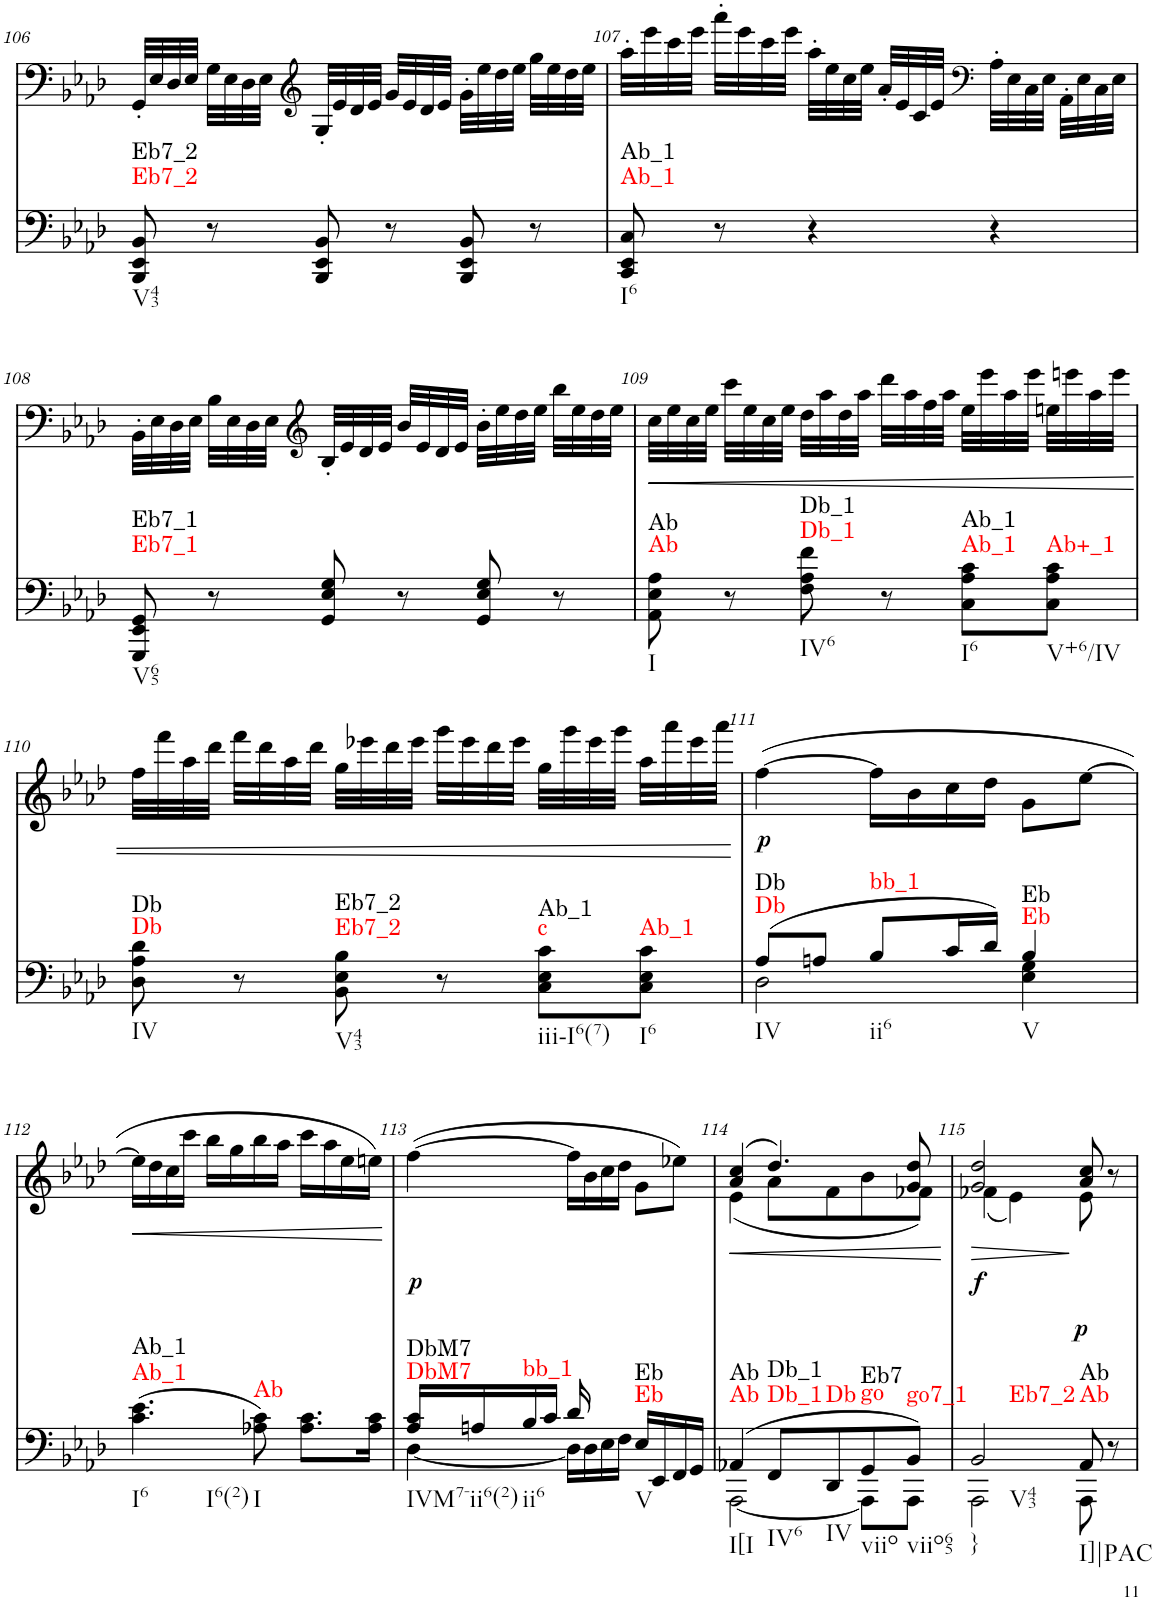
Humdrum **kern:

**kern	**harte	**kern	**text	**dynam
*part2	*part2	*part1	*part1	*part1
*staff2	*	*staff1	*staff1	*staff1
*I"Piano	*	*I"Piano	*	*
*I'Pno	*	*I'Pno	*	*
!!LO:PB:g=z
*clefF4	*	*clefF4	*	*
*k[b-e-a-d-]	*	*k[b-e-a-d-]	*	*
*M3/4	*	*M3/4	*	*
=106	=106	=106	=106	=106
!	!LO:H:n=1:kt=Eb7_2	!	!	!
!	!LO:H:n=2:kt=Eb7_2	!	!	!
8BBB-/ 8EE-/ 8BB-/	N N	32GG'/LLL	.	.
.	.	32E-/	.	.
.	.	32D-/	.	.
.	.	32E-/JJJ	.	.
8r	.	32G\LLL	.	.
.	.	32E-\	.	.
.	.	32D-\	.	.
.	.	32E-\JJJ	.	.
*	*	*clefG2	*	*
8BBB-/ 8EE-/ 8BB-/	.	32G'/LLL	.	.
.	.	32e-/	.	.
.	.	32d-/	.	.
.	.	32e-/JJJ	.	.
8r	.	32g/LLL	.	.
.	.	32e-/	.	.
.	.	32d-/	.	.
.	.	32e-/JJJ	.	.
8BBB-/ 8EE-/ 8BB-/	.	32g'\LLL	.	.
.	.	32ee-\	.	.
.	.	32dd-\	.	.
.	.	32ee-\JJJ	.	.
8r	.	32gg\LLL	.	.
.	.	32ee-\	.	.
.	.	32dd-\	.	.
.	.	32ee-\JJJ	.	.
=107	=107	=107	=107	=107
!	!LO:H:n=1:kt=Ab_1	!	!	!
!	!LO:H:n=2:kt=Ab_1	!	!	!
8CC/ 8EE-/ 8C/	N N	32aa-'\LLL	.	.
.	.	32eee-\	.	.
.	.	32ccc\	.	.
.	.	32eee-\JJJ	.	.
8r	.	32aaa-'\LLL	.	.
.	.	32eee-\	.	.
.	.	32ccc\	.	.
.	.	32eee-\JJJ	.	.
4r	.	32aa-'\LLL	.	.
.	.	32ee-\	.	.
.	.	32cc\	.	.
.	.	32ee-\JJJ	.	.
.	.	32a-'/LLL	.	.
.	.	32e-/	.	.
.	.	32c/	.	.
.	.	32e-/JJJ	.	.
*	*	*clefF4	*	*
4r	.	32A-'\LLL	.	.
.	.	32E-\	.	.
.	.	32C\	.	.
.	.	32E-\JJJ	.	.
.	.	32AA-'\LLL	.	.
.	.	32E-\	.	.
.	.	32C\	.	.
.	.	32E-\JJJ	.	.
!!LO:LB:g=z
=108	=108	=108	=108	=108
!	!LO:H:n=1:kt=Eb7_1	!	!	!
!	!LO:H:n=2:kt=Eb7_1	!	!	!
8GGG/ 8EE-/ 8GG/	N N	32BB-'\LLL	.	.
.	.	32E-\	.	.
.	.	32D-\	.	.
.	.	32E-\JJJ	.	.
8r	.	32B-\LLL	.	.
.	.	32E-\	.	.
.	.	32D-\	.	.
.	.	32E-\JJJ	.	.
*	*	*clefG2	*	*
8GG/ 8E-/ 8G/	.	32B-'/LLL	.	.
.	.	32e-/	.	.
.	.	32d-/	.	.
.	.	32e-/JJJ	.	.
8r	.	32b-/LLL	.	.
.	.	32e-/	.	.
.	.	32d-/	.	.
.	.	32e-/JJJ	.	.
8GG/ 8E-/ 8G/	.	32b-'\LLL	.	.
.	.	32ee-\	.	.
.	.	32dd-\	.	.
.	.	32ee-\JJJ	.	.
8r	.	32bb-\LLL	.	.
.	.	32ee-\	.	.
.	.	32dd-\	.	.
.	.	32ee-\JJJ	.	.
=109	=109	=109	=109	=109
!	!LO:H:n=1:kt=Ab	!	!	!LO:HP:b
!	!LO:H:n=2:kt=Ab	!	!	!
8AA-\ 8E-\ 8A-\	N N	32cc\LLL	.	<
.	.	32ee-\	.	.
.	.	32cc\	.	.
.	.	32ee-\JJJ	.	.
8r	.	32ccc\LLL	.	.
.	.	32ee-\	.	.
.	.	32cc\	.	.
.	.	32ee-\JJJ	.	.
!	!LO:H:n=1:kt=Db_1	!	!	!
!	!LO:H:n=2:kt=Db_1	!	!	!
8F\ 8A-\ 8f\	N N	32dd-\LLL	.	.
.	.	32aa-\	.	.
.	.	32dd-\	.	.
.	.	32aa-\JJJ	.	.
8r	.	32ddd-\LLL	.	.
.	.	32aa-\	.	.
.	.	32ff\	.	.
.	.	32aa-\JJJ	.	.
!	!LO:H:n=1:kt=Ab_1	!	!	!
!	!LO:H:n=2:kt=Ab_1	!	!	!
8C\ 8A-\ 8c\L	N N	32ee-\LLL	.	.
.	.	32eee-\	.	.
.	.	32aa-\	.	.
.	.	32eee-\JJJ	.	.
!	!LO:H:kt=Ab+_1	!	!	!
8C\ 8A-\ 8c\J	N	32een\LLL	.	.
.	.	32eeen\	.	.
.	.	32aa-\	.	.
.	.	32eee\JJJ	.	.
!!LO:LB:g=z
=110	=110	=110	=110	=110
!	!LO:H:n=1:kt=Db	!	!	!
!	!LO:H:n=2:kt=Db	!	!	!
8D-\ 8A-\ 8d-\	N N	32ff\LLL	.	.
.	.	32fff\	.	.
.	.	32aa-\	.	.
.	.	32ddd-\JJJ	.	.
8r	.	32fff\LLL	.	.
.	.	32ddd-\	.	.
.	.	32aa-\	.	.
.	.	32ddd-\JJJ	.	.
!	!LO:H:n=1:kt=Eb7_2	!	!	!
!	!LO:H:n=2:kt=Eb7_2	!	!	!
8BB-\ 8E-\ 8B-\	N N	32gg\LLL	.	.
.	.	32eee-X\	.	.
.	.	32ddd-\	.	.
.	.	32eee-\JJJ	.	.
8r	.	32ggg\LLL	.	.
.	.	32eee-\	.	.
.	.	32ddd-\	.	.
.	.	32eee-\JJJ	.	.
!	!LO:H:n=1:kt=c	!	!	!
!	!LO:H:n=2:kt=Ab_1	!	!	!
8C\ 8E-\ 8c\L	N N	32gg\LLL	.	.
.	.	32ggg\	.	.
.	.	32eee-\	.	.
.	.	32ggg\JJJ	.	.
!	!LO:H:kt=Ab_1	!	!	!
8C\ 8E-\ 8c\J	N	32aa-\LLL	.	.
.	.	32aaa-\	.	.
.	.	32eee-\	.	.
.	.	32aaa-\JJJ	.	.
.	.	.	.	[
=111	=111	=111	=111	=111
*^	*	*	*	*
!	!	!LO:H:n=1:kt=Db	!	!LO:LY:b	!
!	!	!LO:H:n=2:kt=Db	!	!	!
(8A-/L	2D-\	N N	([4ff\	.	.
8An/J	.	.	.	.	.
!	!	!LO:H:kt=bb_1	!	!	!
8B-/L	.	N	16ff\LL]	.	.
.	.	.	16b-\	.	.
16c/L	.	.	16cc\	.	.
16d-/JJ)	.	.	16dd-\JJ	.	.
!	!	!LO:H:n=1:kt=Eb	!	!	!
!	!	!LO:H:n=2:kt=Eb	!	!	!
4B-/	4E-\ 4G\	N N	8g\L	.	.
.	.	.	[8ee-\J	.	.
*v	*v	*	*	*	*
!!LO:LB:g=z
=112	=112	=112	=112	=112
!	!LO:H:n=1:kt=Ab_1	!	!	!LO:HP:b
!	!LO:H:n=2:kt=Ab_1	!	!	!
(4.c\ 4.e-\	N N	16ee-\LL]	.	<
.	.	16dd-\	.	.
.	.	16cc\	.	.
.	.	16ccc\JJ	.	.
.	.	16bb-\LL	.	.
.	.	16gg\	.	.
!	!LO:H:kt=Ab	!	!	!
8A-X\ 8c\)	N	16bb-\	.	.
.	.	16aa-\JJ	.	.
8.A-\ 8.c\L	.	16ccc\LL	.	.
.	.	16aa-\	.	.
.	.	16ee-\	.	.
16A-\ 16c\Jk	.	16een\JJ)	.	.
.	.	.	.	[
=113	=113	=113	=113	=113
*^	*	*	*	*
!	!	!LO:H:n=1:kt=DbM7	!	!LO:LY:b	!
!	!	!LO:H:n=2:kt=DbM7	!	!	!
16A-/ 16c/LL	[4D-\	N N	([4ff\	.	.
16An/	.	.	.	.	.
!	!	!LO:H:kt=bb_1	!	!	!
16B-/	.	N	.	.	.
16c/JJ	.	.	.	.	.
16d-/	16D-\LL]	.	16ff\LL]	.	.
8.ryy	16D-\	.	16b-\	.	.
.	16E-\	.	16cc\	.	.
.	16F\JJ	.	16dd-\JJ	.	.
!	!	!LO:H:n=1:kt=Eb	!	!	!
!	!	!LO:H:n=2:kt=Eb	!	!	!
4ryy	16E-/LL	N N	8g\L	.	.
.	16EE-/	.	.	.	.
.	16FF/	.	8ee-X\J)	.	.
.	16GG/JJ	.	.	.	.
=114	=114	=114	=114	=114	=114
!	!	!LO:H:n=1:kt=Ab	!	!	!LO:HP:b
*	*	*	*^	*	*
!	!	!LO:H:n=2:kt=Ab	!	!	!	!
(4AA-X/	[2AAA-\	N N	(4a-/ 4cc/	(4e-\	.	<
!	!	!LO:H:n=1:kt=Db_1	!	!	!	!
!	!	!LO:H:n=2:kt=Db_1	!	!	!	!
8FF/L	.	N N	4.dd-/)	8a-\L	.	.
!	!	!LO:H:kt=Db	!	!	!	!
8DD-/	.	N	.	8f\	.	.
!	!	!LO:H:n=1:kt=go	!	!	!	!
!	!	!LO:H:n=2:kt=Eb7	!	!	!	!
8GG/	8AAA-\L]	N N	.	8b-\	.	.
!	!	!LO:H:kt=go7_1	!	!	!	!
8BB-/J)	8AAA-\J	N	8g/ 8dd-/	8f-X\J)	.	.
*v	*v	*	*	*	*	*
*	*	*v	*v	*	*
.	.	.	.	[
=115	=115	=115	=115	=115
*^	*	*	*	*
!	!	!LO:H:n=1:kt=}	!	!LO:LY:b	!LO:HP:b
*	*	*	*^	*	*
!	!	!LO:H:n=2:kt=Eb7_2	!	!	!	!
2BB-/	2AAA-\	N N	2g/ 2dd-/	(4f-X\	.	>
.	.	.	.	4e-\)	.	.
!	!	!LO:H:n=1:kt=Ab	!	!	!LO:LY:b	!
!	!	!LO:H:n=2:kt=Ab	!	!	!	!
8AA-/	8AAA-\	N N	8a-/ 8cc/	8e-\	.	]
8r	8ryy	.	8r	8ryy	.	.
*v	*v	*	*	*	*	*
*	*	*v	*v	*	*
=	=	=	=	=
*-	*-	*-	*-	*-
